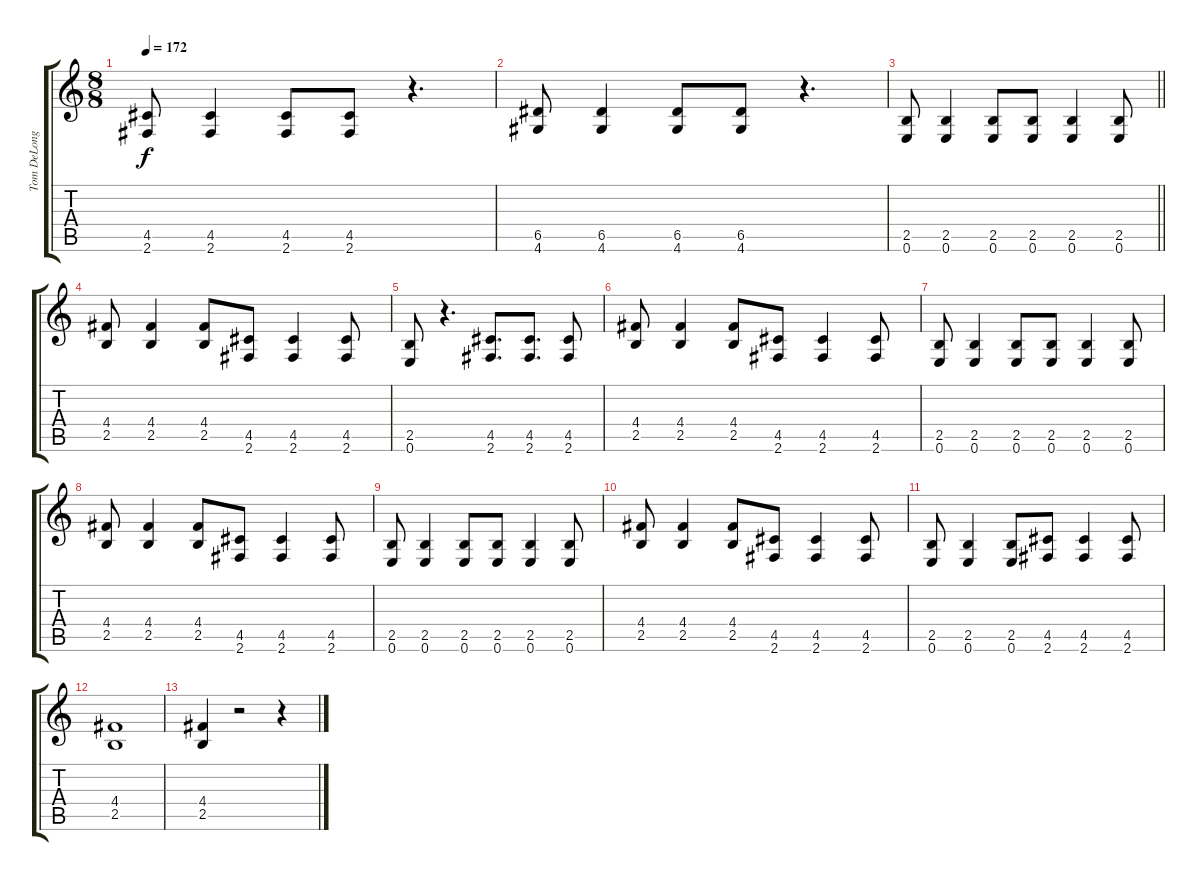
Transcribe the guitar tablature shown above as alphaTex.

\track ("Tom DeLonge (Guitar)" "Tom DeLong") {instrument distortionguitar}
\staff {score tabs}
\tuning (E4 B3 G3 D3 A2 E2) {hide}
\ts (8 8)
\tempo 172
\clef g2
\ks c
(4.5 2.6).8{dy f} (4.5 2.6).4 (4.5 2.6).8 (4.5 2.6).8 r.4{d} |
(6.5 4.6).8 (6.5 4.6).4 (6.5 4.6).8 (6.5 4.6).8 r.4{d} |
\barLineRight lightlight
(2.5 0.6).8 (2.5 0.6).4 (2.5 0.6).8 (2.5 0.6).8 (2.5 0.6).4 (2.5 0.6).8 |
(4.4 2.5).8 (4.4 2.5).4 (4.4 2.5).8 (4.5 2.6).8 (4.5 2.6).4 (4.5 2.6).8 |
(2.5 0.6).8 r.4{d} (4.5 2.6).8{d} (4.5 2.6).8{d} (4.5 2.6).8 |
(4.4 2.5).8 (4.4 2.5).4 (4.4 2.5).8 (4.5 2.6).8 (4.5 2.6).4 (4.5 2.6).8 |
(2.5 0.6).8 (2.5 0.6).4 (2.5 0.6).8 (2.5 0.6).8 (2.5 0.6).4 (2.5 0.6).8 |
(4.4 2.5).8 (4.4 2.5).4 (4.4 2.5).8 (4.5 2.6).8 (4.5 2.6).4 (4.5 2.6).8 |
(2.5 0.6).8 (2.5 0.6).4 (2.5 0.6).8 (2.5 0.6).8 (2.5 0.6).4 (2.5 0.6).8 |
(4.4 2.5).8 (4.4 2.5).4 (4.4 2.5).8 (4.5 2.6).8 (4.5 2.6).4 (4.5 2.6).8 |
(2.5 0.6).8 (2.5 0.6).4 (2.5 0.6).8 (4.5 2.6).8 (4.5 2.6).4 (4.5 2.6).8 |
(4.4 2.5).1 |
(4.4 2.5).4 r.2 r.4
